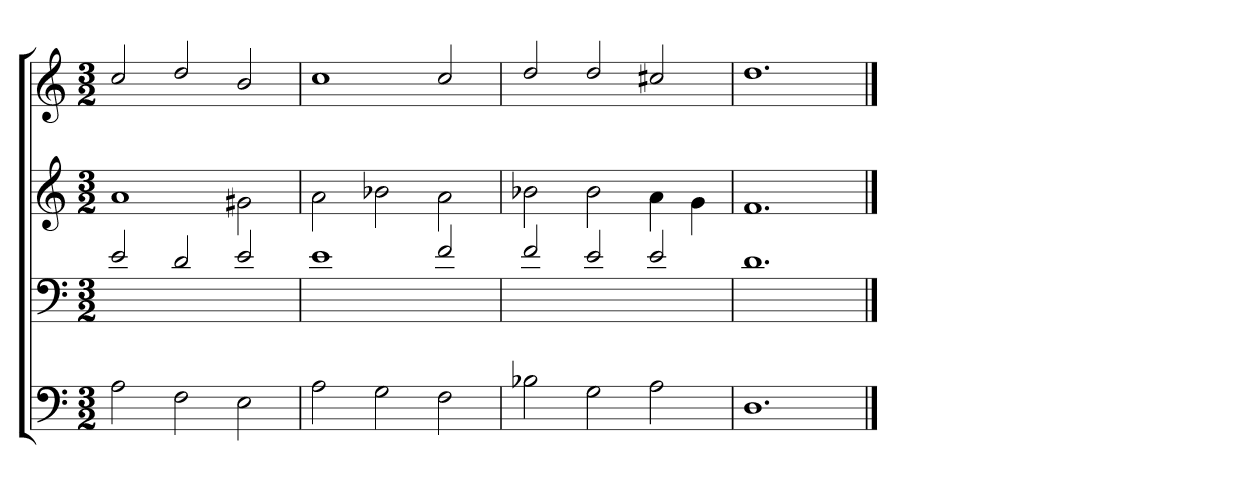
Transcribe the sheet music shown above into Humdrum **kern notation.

**kern	**kern	**kern	**kern
*part4	*part3	*part2	*part1
*staff4	*staff3	*staff2	*staff1
*clefF4	*clefF4	*clefG2	*clefG2
*k[]	*k[]	*k[]	*k[]
*C:	*C:	*C:	*C:
*M3/2	*M3/2	*M3/2	*M3/2
=	=	=	=
2A\	2e/	1a\	2cc/
2F\	2d/	.	2dd/
2E\	2e/	2g#X\	2b/
=1	=1	=1	=1
2A\	1e/	2a\	1cc/
2G\	.	2b-X\	.
2F\	2f/	2a\	2cc/
=2	=2	=2	=2
2B-X\	2f/	2b-X\	2dd/
2G\	2e/	2b-\	2dd/
2A\	2e/	4a\	2cc#X/
.	.	4g\	.
=3	=3	=3	=3
1.D\	1.d/	1.f\	1.dd/
==	==	==	==
*-	*-	*-	*-
